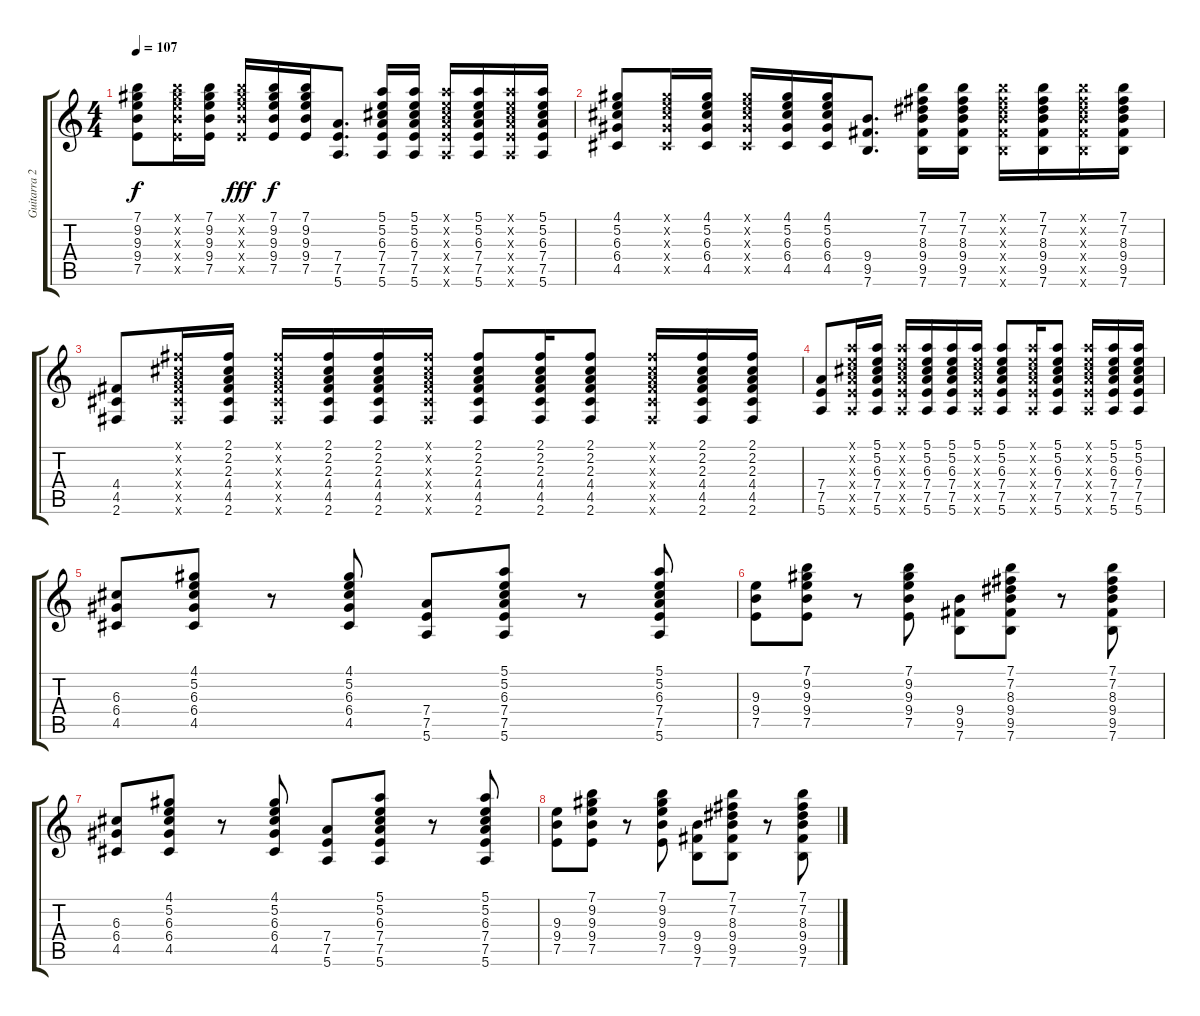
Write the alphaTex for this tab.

\track ("Guitarra 2" "Guitarra 2") {instrument electricguitarjazz}
\staff {score tabs}
\tuning (E4 B3 G3 D3 A2 E2) {hide}
\ts (4 4)
\tempo 107
\clef g2
\ks c
(7.1 9.2 9.3 9.4 7.5).8{dy f} (7.1{x} 9.2{x} 9.3{x} 9.4{x} 7.5{x}).16 (7.1 9.2 9.3 9.4 7.5).16 (7.1{x} 9.2{x} 9.3{x} 9.4{x} 7.5{x}).16{dy fff} (7.1 9.2 9.3 9.4 7.5).16{dy f} (7.1 9.2 9.3 9.4 7.5).16 (7.4 7.5 5.6).8{d} (5.1 5.2 6.3 7.4 7.5 5.6).16 (5.1 5.2 6.3 7.4 7.5 5.6).16 (5.1{x} 5.2{x} 6.3{x} 7.4{x} 7.5{x} 5.6{x}).16 (5.1 5.2 6.3 7.4 7.5 5.6).16 (5.1{x} 5.2{x} 6.3{x} 7.4{x} 7.5{x} 5.6{x}).16 (5.1 5.2 6.3 7.4 7.5 5.6).16 |
(4.1 5.2 6.3 6.4 4.5).8 (4.1{x} 5.2{x} 6.3{x} 6.4{x} 4.5{x}).16 (4.1 5.2 6.3 6.4 4.5).16 (4.1{x} 5.2{x} 6.3{x} 6.4{x} 4.5{x}).16 (4.1 5.2 6.3 6.4 4.5).16 (4.1 5.2 6.3 6.4 4.5).16 (9.4 9.5 7.6).8{d} (7.1 7.2 8.3 9.4 9.5 7.6).16 (7.1 7.2 8.3 9.4 9.5 7.6).16 (7.1{x} 7.2{x} 8.3{x} 9.4{x} 9.5{x} 7.6{x}).16 (7.1 7.2 8.3 9.4 9.5 7.6).16 (7.1{x} 7.2{x} 8.3{x} 9.4{x} 9.5{x} 7.6{x}).16 (7.1 7.2 8.3 9.4 9.5 7.6).16 |
(4.4 4.5 2.6).8 (2.1{x} 2.2{x} 2.3{x} 4.4{x} 4.5{x} 2.6{x}).16 (2.1 2.2 2.3 4.4 4.5 2.6).16 (2.1{x} 2.2{x} 2.3{x} 4.4{x} 4.5{x} 2.6{x}).16 (2.1 2.2 2.3 4.4 4.5 2.6).16 (2.1 2.2 2.3 4.4 4.5 2.6).16 (2.1{x} 2.2{x} 2.3{x} 4.4{x} 4.5{x} 2.6{x}).16 (2.1 2.2 2.3 4.4 4.5 2.6).8 (2.1 2.2 2.3 4.4 4.5 2.6).16 (2.1 2.2 2.3 4.4 4.5 2.6).8 (2.1{x} 2.2{x} 2.3{x} 4.4{x} 4.5{x} 2.6{x}).16 (2.1 2.2 2.3 4.4 4.5 2.6).16 (2.1 2.2 2.3 4.4 4.5 2.6).16 |
(7.4 7.5 5.6).8 (5.1{x} 5.2{x} 6.3{x} 7.4{x} 7.5{x} 5.6{x}).16 (5.1 5.2 6.3 7.4 7.5 5.6).16 (5.1{x} 5.2{x} 6.3{x} 7.4{x} 7.5{x} 5.6{x}).16 (5.1 5.2 6.3 7.4 7.5 5.6).16 (5.1 5.2 6.3 7.4 7.5 5.6).16 (5.1 5.2{x} 6.3{x} 7.4{x} 7.5{x} 5.6{x}).16 (5.1 5.2 6.3 7.4 7.5 5.6).8 (5.1{x} 5.2{x} 6.3{x} 7.4{x} 7.5{x} 5.6{x}).16 (5.1 5.2 6.3 7.4 7.5 5.6).8 (5.1{x} 5.2{x} 6.3{x} 7.4{x} 7.5{x} 5.6{x}).16 (5.1 5.2 6.3 7.4 7.5 5.6).16 (5.1 5.2 6.3 7.4 7.5 5.6).16 |
(6.3 6.4 4.5).8 (4.1 5.2 6.3 6.4 4.5).8 r.8 (4.1 5.2 6.3 6.4 4.5).8 (7.4 7.5 5.6).8 (5.1 5.2 6.3 7.4 7.5 5.6).8 r.8 (5.1 5.2 6.3 7.4 7.5 5.6).8 |
(9.3 9.4 7.5).8 (7.1 9.2 9.3 9.4 7.5).8 r.8 (7.1 9.2 9.3 9.4 7.5).8 (9.4 9.5 7.6).8 (7.1 7.2 8.3 9.4 9.5 7.6).8 r.8 (7.1 7.2 8.3 9.4 9.5 7.6).8 |
(6.3 6.4 4.5).8 (4.1 5.2 6.3 6.4 4.5).8 r.8 (4.1 5.2 6.3 6.4 4.5).8 (7.4 7.5 5.6).8 (5.1 5.2 6.3 7.4 7.5 5.6).8 r.8 (5.1 5.2 6.3 7.4 7.5 5.6).8 |
(9.3 9.4 7.5).8 (7.1 9.2 9.3 9.4 7.5).8 r.8 (7.1 9.2 9.3 9.4 7.5).8 (9.4 9.5 7.6).8 (7.1 7.2 8.3 9.4 9.5 7.6).8 r.8 (7.1 7.2 8.3 9.4 9.5 7.6).8
